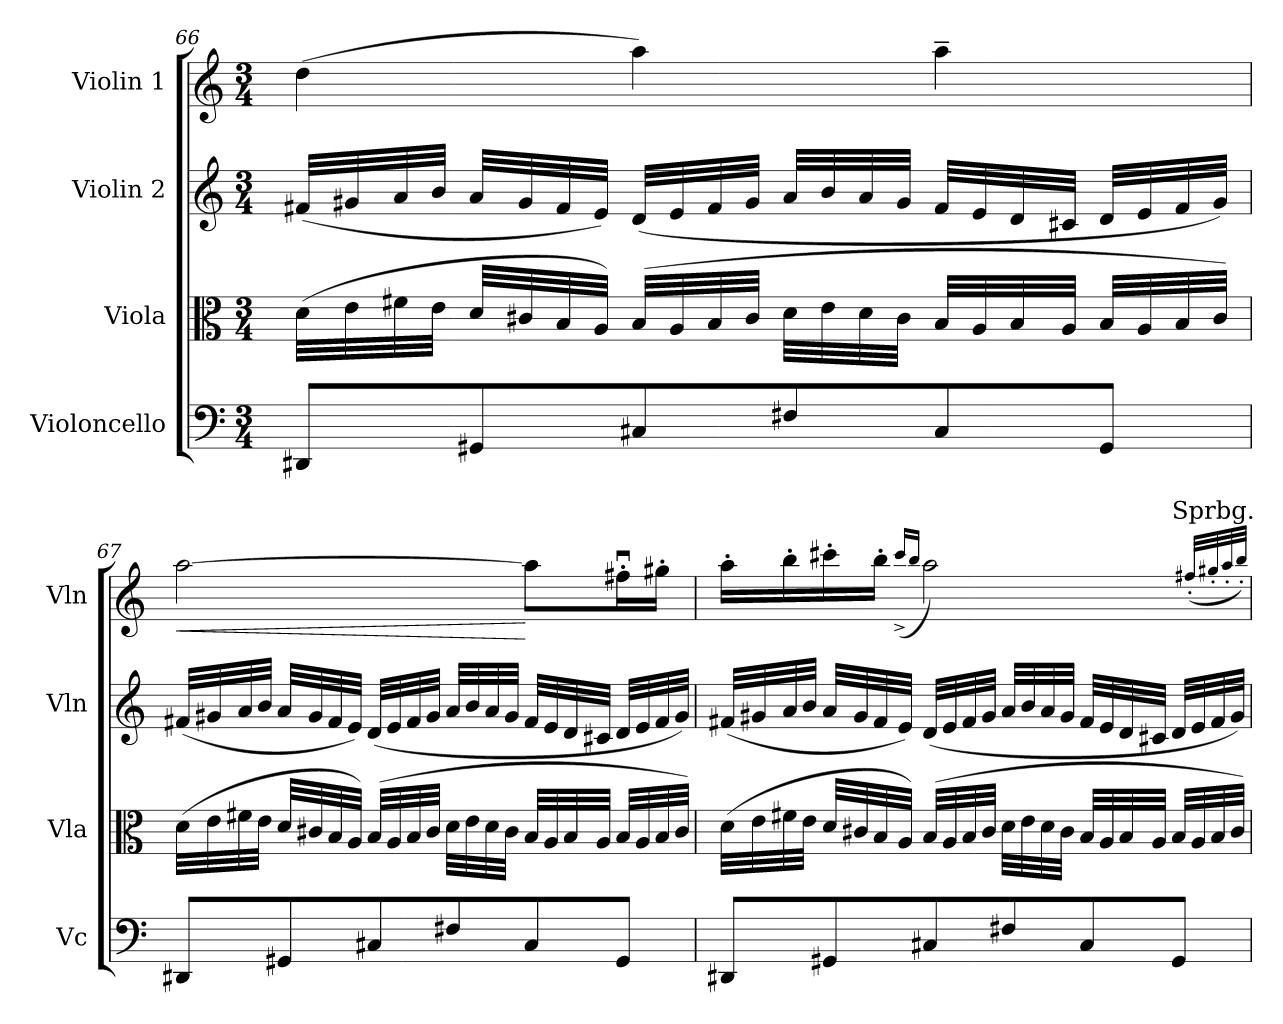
**kern	**kern	**kern	**kern	**dynam
*part4	*part3	*part2	*part1	*part1
*staff4	*staff3	*staff2	*staff1	*staff1
*I"Violoncello	*I"Viola	*I"Violin 2	*I"Violin 1	*
*I'Vc	*I'Vla	*I'Vln	*I'Vln	*
!!LO:LB:g=z
*clefF4	*clefC3	*clefG2	*clefG2	*
*k[]	*k[]	*k[]	*k[]	*
*M3/4	*M3/4	*M3/4	*M3/4	*
=66	=66	=66	=66	=66
8DD#X/L	(32d\LLL	(32f#X/LLL	(4dd\	.
.	32e\	32g#X/	.	.
.	32f#X\	32a/	.	.
.	32e\JJJ	32b/JJJ	.	.
8GG#X/	32d/LLL	32a/LLL	.	.
.	32c#X/	32g#/	.	.
.	32B/	32f#/	.	.
.	32A/JJJ)	32e/JJJ)	.	.
8C#X/	(32B/LLL	(32d/LLL	4aa\)	.
.	32A/	32e/	.	.
.	32B/	32f#/	.	.
.	32c#/JJJ	32g#/JJJ	.	.
8F#X/	32d\LLL	32a/LLL	.	.
.	32e\	32b/	.	.
.	32d\	32a/	.	.
.	32c#\JJJ	32g#/JJJ	.	.
8C#/	32B/LLL	32f#/LLL	4aa~\	.
.	32A/	32e/	.	.
.	32B/	32d/	.	.
.	32A/JJJ	32c#X/JJJ	.	.
8GG#/J	32B/LLL	32d/LLL	.	.
.	32A/	32e/	.	.
.	32B/	32f#/	.	.
.	32c#/JJJ)	32g#/JJJ)	.	.
!!LO:LB:g=z
=67	=67	=67	=67	=67
!	!	!	!	!LO:HP:b
8DD#X/L	(32d\LLL	(32f#X/LLL	[2aa\	<
.	32e\	32g#X/	.	.
.	32f#X\	32a/	.	.
.	32e\JJJ	32b/JJJ	.	.
8GG#X/	32d/LLL	32a/LLL	.	.
.	32c#X/	32g#/	.	.
.	32B/	32f#/	.	.
.	32A/JJJ)	32e/JJJ)	.	.
8C#X/	(32B/LLL	(32d/LLL	.	.
.	32A/	32e/	.	.
.	32B/	32f#/	.	.
.	32c#/JJJ	32g#/JJJ	.	.
8F#X/	32d\LLL	32a/LLL	.	.
.	32e\	32b/	.	.
.	32d\	32a/	.	.
.	32c#\JJJ	32g#/JJJ	.	.
8C#/	32B/LLL	32f#/LLL	8aa\L]	[
.	32A/	32e/	.	.
.	32B/	32d/	.	.
.	32A/JJJ	32c#X/JJJ	.	.
8GG#/J	32B/LLL	32d/LLL	16ff#Xu'\L	.
.	32A/	32e/	.	.
.	32B/	32f#/	16gg#X'\JJ	.
.	32c#/JJJ)	32g#/JJJ)	.	.
!!LO:LB:g=z
=68	=68	=68	=68	=68
*	*	*	*^	*
8DD#X/L	(32d\LLL	(32f#X/LLL	16aa'\LL	2ryy	.
.	32e\	32g#X/	.	.	.
.	32f#X\	32a/	16bb'\	.	.
.	32e\JJJ	32b/JJJ	.	.	.
8GG#X/	32d/LLL	32a/LLL	16ccc#X'\	.	.
.	32c#X/	32g#/	.	.	.
.	32B/	32f#/	16bb'\JJ	.	.
.	32A/JJJ)	32e/JJJ)	.	.	.
.	.	.	(16qccc#^/LL	.	.
.	.	.	16qbb/JJ	.	.
8C#X/	(32B/LLL	(32d/LLL	2aa\)	.	.
.	32A/	32e/	.	.	.
.	32B/	32f#/	.	.	.
.	32c#/JJJ	32g#/JJJ	.	.	.
8F#X/	32d\LLL	32a/LLL	.	.	.
.	32e\	32b/	.	.	.
.	32d\	32a/	.	.	.
.	32c#\JJJ	32g#/JJJ	.	.	.
8C#/	32B/LLL	32f#/LLL	.	8ryy	.
.	32A/	32e/	.	.	.
.	32B/	32d/	.	.	.
.	32A/JJJ	32c#X/JJJ	.	.	.
!	!	!	!	!LO:TX:a:t=Sprbg.	!
8GG#/J	32B/LLL	32d/LLL	.	8ryy	.
.	32A/	32e/	.	.	.
.	32B/	32f#/	.	.	.
.	32c#/JJJ)	32g#/JJJ)	.	.	.
*	*	*	*v	*v	*
.	.	.	(32qff#X'/LLL	.
.	.	.	32qgg#X'/	.
.	.	.	32qaa'/	.
.	.	.	32qbb'/JJJ)	.
=	=	=	=	=
*-	*-	*-	*-	*-
